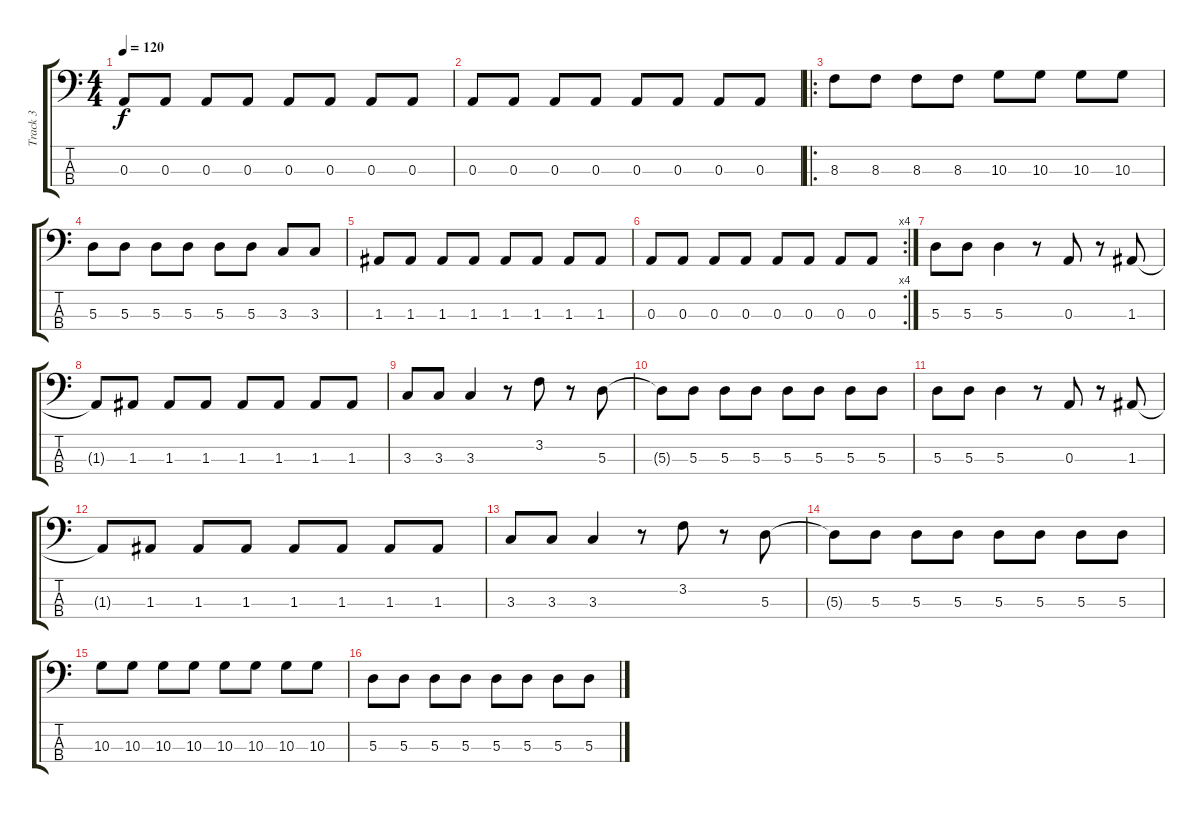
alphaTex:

\track ("Track 3" "Track 3") {instrument electricbassfinger}
\staff {score tabs}
\tuning (G2 D2 A1 E1) {hide}
\ts (4 4)
\tempo 120
\clef f4
\ks c
0.3.8{dy f} 0.3.8 0.3.8 0.3.8 0.3.8 0.3.8 0.3.8 0.3.8 |
0.3.8 0.3.8 0.3.8 0.3.8 0.3.8 0.3.8 0.3.8 0.3.8 |
\ro
8.3.8 8.3.8 8.3.8 8.3.8 10.3.8 10.3.8 10.3.8 10.3.8 |
5.3.8 5.3.8 5.3.8 5.3.8 5.3.8 5.3.8 3.3.8 3.3.8 |
1.3.8 1.3.8 1.3.8 1.3.8 1.3.8 1.3.8 1.3.8 1.3.8 |
\rc 4
0.3.8 0.3.8 0.3.8 0.3.8 0.3.8 0.3.8 0.3.8 0.3.8 |
5.3.8 5.3.8 5.3.4 r.8 0.3.8 r.8 1.3.8 |
1.3{t}.8 1.3.8 1.3.8 1.3.8 1.3.8 1.3.8 1.3.8 1.3.8 |
3.3.8 3.3.8 3.3.4 r.8 3.2.8 r.8 5.3.8 |
5.3{t}.8 5.3.8 5.3.8 5.3.8 5.3.8 5.3.8 5.3.8 5.3.8 |
5.3.8 5.3.8 5.3.4 r.8 0.3.8 r.8 1.3.8 |
1.3{t}.8 1.3.8 1.3.8 1.3.8 1.3.8 1.3.8 1.3.8 1.3.8 |
3.3.8 3.3.8 3.3.4 r.8 3.2.8 r.8 5.3.8 |
5.3{t}.8 5.3.8 5.3.8 5.3.8 5.3.8 5.3.8 5.3.8 5.3.8 |
10.3.8 10.3.8 10.3.8 10.3.8 10.3.8 10.3.8 10.3.8 10.3.8 |
5.3.8 5.3.8 5.3.8 5.3.8 5.3.8 5.3.8 5.3.8 5.3.8
